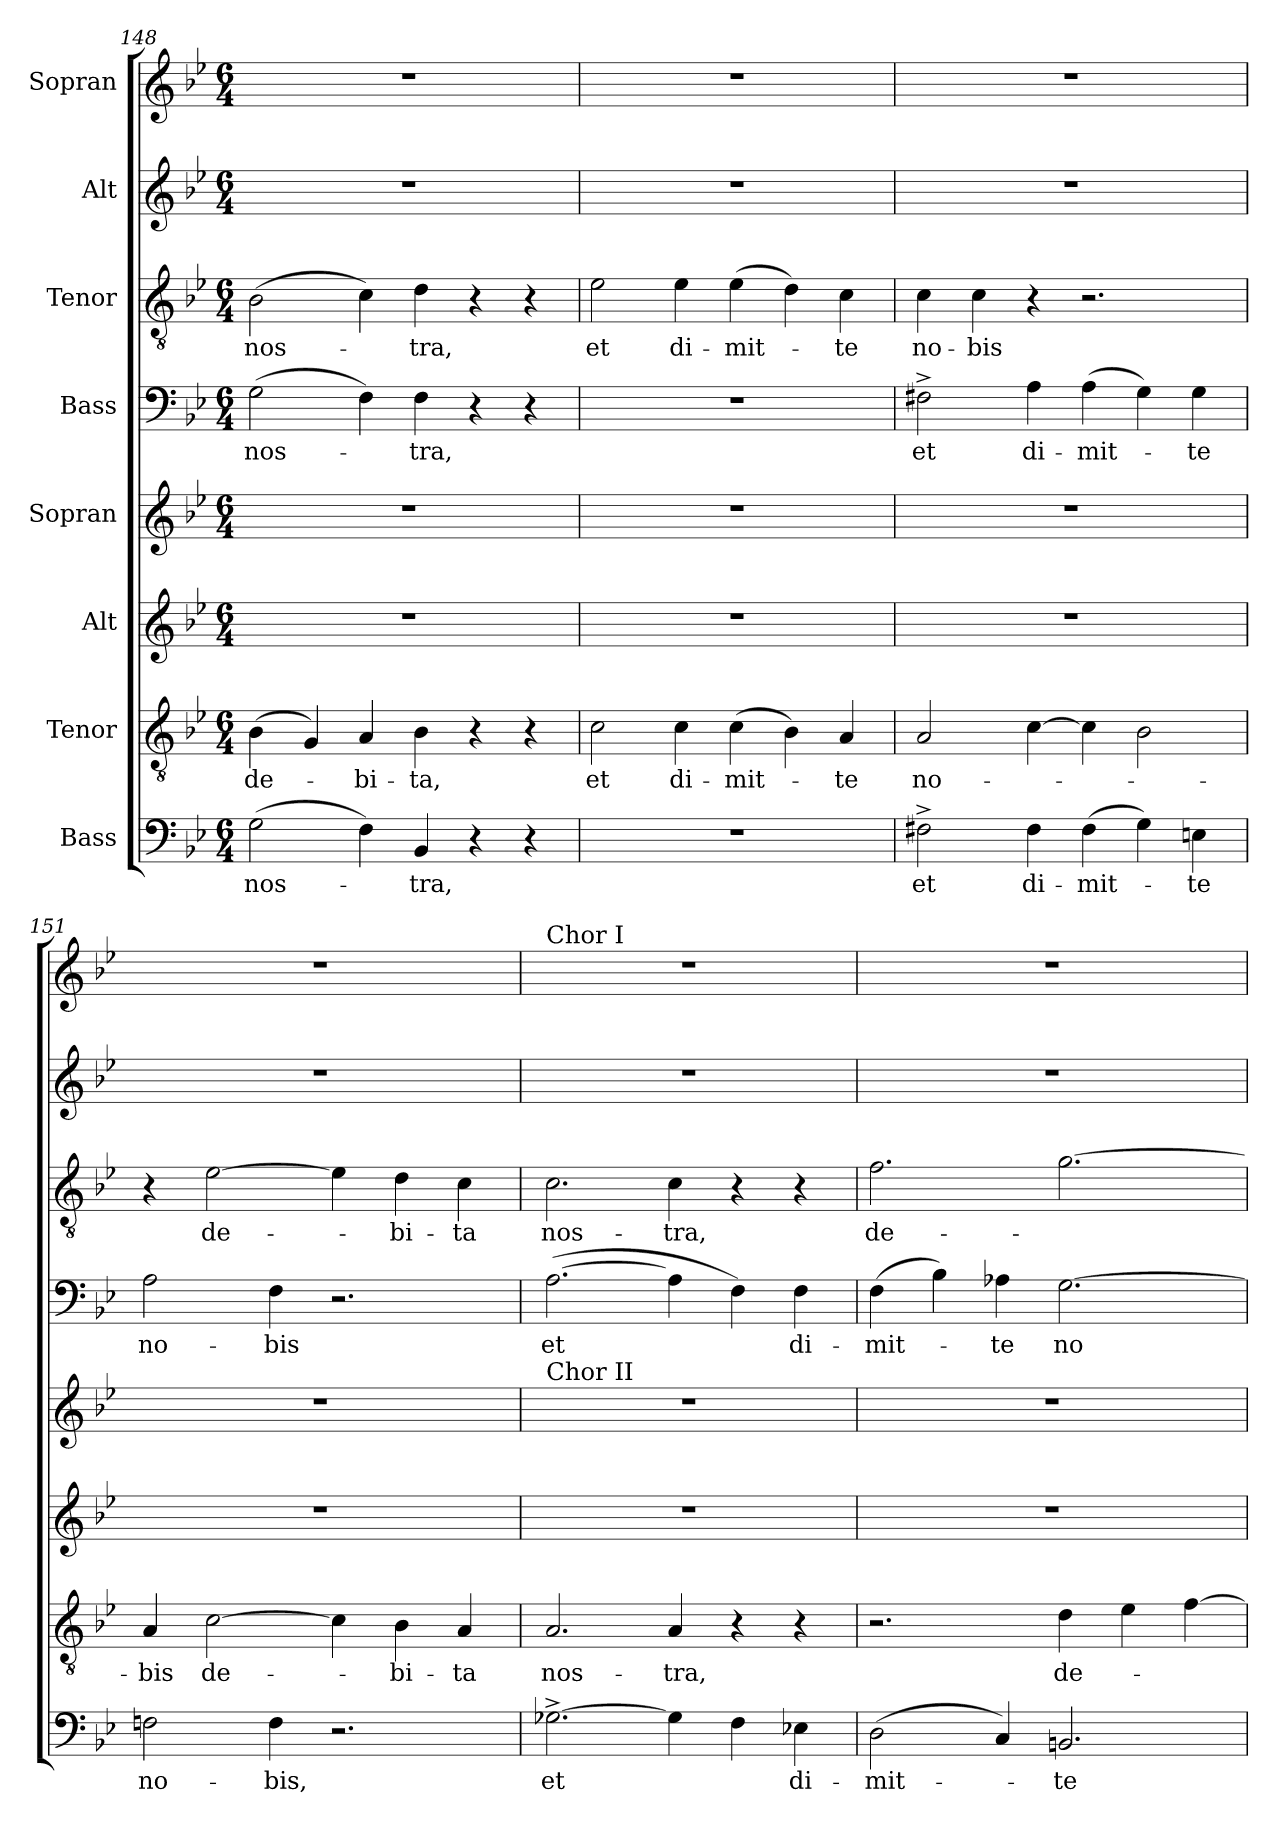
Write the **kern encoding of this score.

**kern	**text	**kern	**text	**kern	**kern	**kern	**text	**kern	**text	**kern	**kern
*part8	*part8	*part7	*part7	*part6	*part5	*part4	*part4	*part3	*part3	*part2	*part1
*staff8	*staff8	*staff7	*staff7	*staff6	*staff5	*staff4	*staff4	*staff3	*staff3	*staff2	*staff1
*I"Bass	*	*I"Tenor	*	*I"Alt	*I"Sopran	*I"Bass	*	*I"Tenor	*	*I"Alt	*I"Sopran
*clefF4	*	*clefGv2	*	*clefG2	*clefG2	*clefF4	*	*clefGv2	*	*clefG2	*clefG2
*k[b-e-]	*	*k[b-e-]	*	*k[b-e-]	*k[b-e-]	*k[b-e-]	*	*k[b-e-]	*	*k[b-e-]	*k[b-e-]
*M6/4	*	*M6/4	*	*M6/4	*M6/4	*M6/4	*	*M6/4	*	*M6/4	*M6/4
=148	=148	=148	=148	=148	=148	=148	=148	=148	=148	=148	=148
!	!LO:LY:b	!	!LO:LY:b	!	!	!	!LO:LY:b	!	!LO:LY:b	!	!
(2G\	nos-	(4B-\	de-	1.r	1.r	(2G\	nos-	(2B-\	nos-	1.r	1.r
.	.	4G/)	.	.	.	.	.	.	.	.	.
!	!	!	!LO:LY:b	!	!	!	!	!	!	!	!
4F\)	.	4A/	-bi-	.	.	4F\)	.	4c\)	.	.	.
!	!LO:LY:b	!	!LO:LY:b	!	!	!	!LO:LY:b	!	!LO:LY:b	!	!
4BB-/	-tra,	4B-\	-ta,	.	.	4F\	-tra,	4d\	-tra,	.	.
4r	.	4r	.	.	.	4r	.	4r	.	.	.
4r	.	4r	.	.	.	4r	.	4r	.	.	.
=149	=149	=149	=149	=149	=149	=149	=149	=149	=149	=149	=149
!	!	!	!LO:LY:b	!	!	!	!	!	!LO:LY:b	!	!
1.r	.	2c\	et	1.r	1.r	1.r	.	2e-\	et	1.r	1.r
!	!	!	!LO:LY:b	!	!	!	!	!	!LO:LY:b	!	!
.	.	4c\	di-	.	.	.	.	4e-\	di-	.	.
!	!	!	!LO:LY:b	!	!	!	!	!	!LO:LY:b	!	!
.	.	(4c\	-mit-	.	.	.	.	(4e-\	-mit-	.	.
.	.	4B-\)	.	.	.	.	.	4d\)	.	.	.
!	!	!	!LO:LY:b	!	!	!	!	!	!LO:LY:b	!	!
.	.	4A/	-te	.	.	.	.	4c\	-te	.	.
=150	=150	=150	=150	=150	=150	=150	=150	=150	=150	=150	=150
!	!LO:LY:b	!	!LO:LY:b	!	!	!	!LO:LY:b	!	!LO:LY:b	!	!
2F#X^\	et	2A/	no-	1.r	1.r	2F#X^\	et	4c\	no-	1.r	1.r
!	!	!	!	!	!	!	!	!	!LO:LY:b	!	!
.	.	.	.	.	.	.	.	4c\	-bis	.	.
!	!LO:LY:b	!	!	!	!	!	!LO:LY:b	!	!	!	!
4F#\	di-	[4c\	.	.	.	4A\	di-	4r	.	.	.
!	!LO:LY:b	!	!	!	!	!	!LO:LY:b	!	!	!	!
(4F#\	-mit-	4c\]	.	.	.	(4A\	-mit-	2.r	.	.	.
4G\)	.	2B-\	.	.	.	4G\)	.	.	.	.	.
!	!LO:LY:b	!	!	!	!	!	!LO:LY:b	!	!	!	!
4En\	-te	.	.	.	.	4G\	-te	.	.	.	.
=151	=151	=151	=151	=151	=151	=151	=151	=151	=151	=151	=151
!	!LO:LY:b	!	!LO:LY:b	!	!	!	!LO:LY:b	!	!	!	!
2Fn\	no-	4A/	-bis	1.r	1.r	2A\	no-	4r	.	1.r	1.r
!	!	!	!LO:LY:b	!	!	!	!	!	!LO:LY:b	!	!
.	.	[2c\	de-	.	.	.	.	[2e-\	de-	.	.
!	!LO:LY:b	!	!	!	!	!	!LO:LY:b	!	!	!	!
4F\	-bis,	.	.	.	.	4F\	-bis	.	.	.	.
2.r	.	4c\]	.	.	.	2.r	.	4e-\]	.	.	.
!	!	!	!LO:LY:b	!	!	!	!	!	!LO:LY:b	!	!
.	.	4B-\	-bi-	.	.	.	.	4d\	-bi-	.	.
!	!	!	!LO:LY:b	!	!	!	!	!	!LO:LY:b	!	!
.	.	4A/	-ta	.	.	.	.	4c\	-ta	.	.
!!LO:LB:g=z
=152	=152	=152	=152	=152	=152	=152	=152	=152	=152	=152	=152
!	!	!	!	!	!	!	!	!	!	!	!LO:TX:a:t=Chor I
!	!	!	!	!	!LO:TX:a:t=Chor II	!	!	!	!	!	!
!	!LO:LY:b	!	!LO:LY:b	!	!	!	!LO:LY:b	!	!LO:LY:b	!	!
[2.G-X^\	et	2.A/	nos-	1.r	1.r	([2.A\	et	2.c\	nos-	1.r	1.r
!	!	!	!LO:LY:b	!	!	!	!	!	!LO:LY:b	!	!
4G-\]	.	4A/	-tra,	.	.	4A\]	.	4c\	-tra,	.	.
4F\	.	4r	.	.	.	4F\)	.	4r	.	.	.
!	!LO:LY:b	!	!	!	!	!	!LO:LY:b	!	!	!	!
4E-X\	di-	4r	.	.	.	4F\	di-	4r	.	.	.
=153	=153	=153	=153	=153	=153	=153	=153	=153	=153	=153	=153
!	!LO:LY:b	!	!	!	!	!	!LO:LY:b	!	!LO:LY:b	!	!
(2D\	-mit-	2.r	.	1.r	1.r	(4F\	-mit-	2.f\	de-	1.r	1.r
.	.	.	.	.	.	4B-\)	.	.	.	.	.
!	!	!	!	!	!	!	!LO:LY:b	!	!	!	!
4C/)	.	.	.	.	.	4A-X\	-te	.	.	.	.
!	!LO:LY:b	!	!LO:LY:b	!	!	!	!LO:LY:b	!	!	!	!
2.BBn/	-te	4d\	de-	.	.	[2.G\	no-	[2.g\	.	.	.
.	.	4e-\	.	.	.	.	.	.	.	.	.
.	.	[4f\	.	.	.	.	.	.	.	.	.
=	=	=	=	=	=	=	=	=	=	=	=
*-	*-	*-	*-	*-	*-	*-	*-	*-	*-	*-	*-
